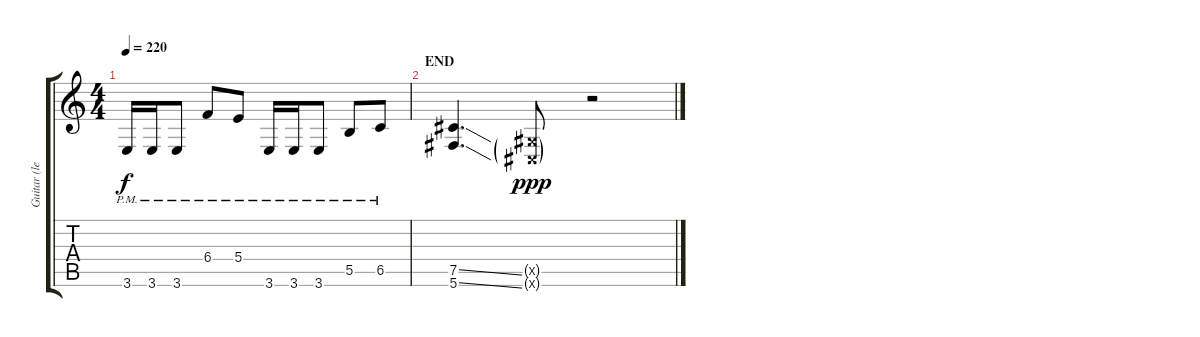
\track ("Guitar (left)" "Guitar (le") {instrument distortionguitar}
\staff {score tabs}
\tuning (Db4 Ab3 E3 B2 Gb2 Db2) {hide}
\ts (4 4)
\tempo 220
\clef g2
\ks c
3.6{pm}.16{dy f} 3.6{pm}.16 3.6{pm}.8 6.4{pm}.8 5.4{pm}.8 3.6{pm}.16 3.6{pm}.16 3.6{pm}.8 5.5{pm}.8 6.5{pm}.8 |
\section ("" "END")
(7.5{ss} 5.6{ss}).4{d} (2.5{g x} 0.6{g x}).8{dy ppp} r.2
